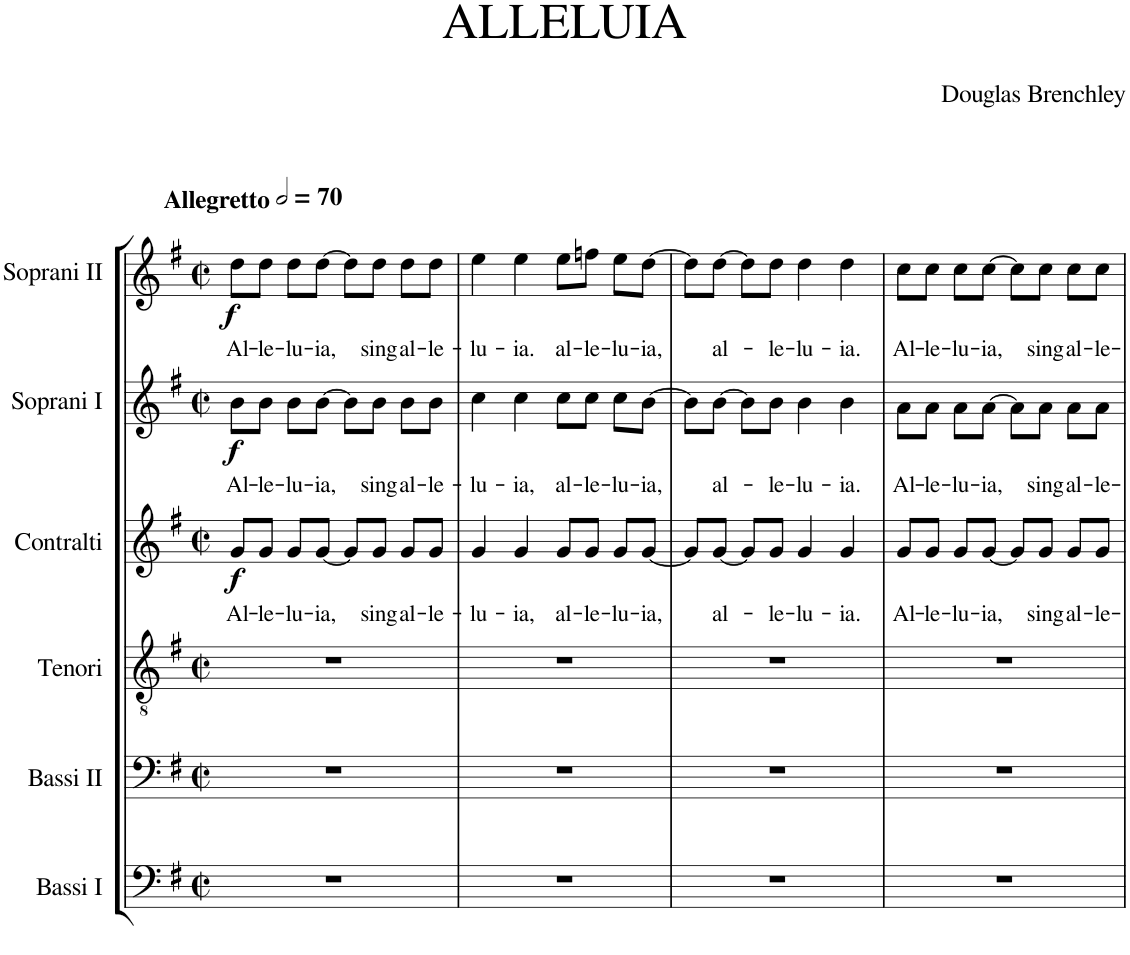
**kern	**kern	**kern	**kern	**text	**dynam	**kern	**text	**dynam	**kern	**text	**dynam
*part6	*part5	*part4	*part3	*part3	*part3	*part2	*part2	*part2	*part1	*part1	*part1
*staff6	*staff5	*staff4	*staff3	*staff3	*staff3	*staff2	*staff2	*staff2	*staff1	*staff1	*staff1
*I"Bassi I	*I"Bassi II	*I"Tenori	*I"Contralti	*	*	*I"Soprani I	*	*	*I"Soprani II	*	*
*clefF4	*clefF4	*clefGv2	*clefG2	*	*	*clefG2	*	*	*clefG2	*	*
*	*	*	*	*	*	*Trd1c2	*	*	*Trd1c2	*	*
*k[f#]	*k[f#]	*k[f#]	*k[f#]	*	*	*k[f#]	*	*	*k[f#]	*	*
*G:	*G:	*G:	*G:	*	*	*G:	*	*	*G:	*	*
*M2/2	*M2/2	*M2/2	*M2/2	*	*	*M2/2	*	*	*M2/2	*	*
*met(c|)	*met(c|)	*met(c|)	*met(c|)	*	*	*met(c|)	*	*	*met(c|)	*	*
*MM140	*MM140	*MM140	*MM140	*	*	*MM140	*	*	*MM140	*	*
=1	=1	=1	=1	=1	=1	=1	=1	=1	=1	=1	=1
!	!	!	!	!	!	!	!	!	!LO:TX:a:B:t=Allegretto	!	!
!	!	!	!	!LO:LY:b	!LO:DY:b	!	!LO:LY:b	!LO:DY:b	!	!LO:LY:b	!LO:DY:b
1r	1r	1r	8g/L	Al-	f	8b\L	Al-	f	8dd\L	Al-	f
!	!	!	!	!LO:LY:b	!	!	!LO:LY:b	!	!	!LO:LY:b	!
.	.	.	8g/J	-le-	.	8b\J	-le-	.	8dd\J	-le-	.
!	!	!	!	!LO:LY:b	!	!	!LO:LY:b	!	!	!LO:LY:b	!
.	.	.	8g/L	-lu-	.	8b\L	-lu-	.	8dd\L	-lu-	.
!	!	!	!	!LO:LY:b	!	!	!LO:LY:b	!	!	!LO:LY:b	!
.	.	.	[8g/J	-ia,	.	[8b\J	-ia,	.	[8dd\J	-ia,	.
.	.	.	8g/L]	.	.	8b\L]	.	.	8dd\L]	.	.
!	!	!	!	!LO:LY:b	!	!	!LO:LY:b	!	!	!LO:LY:b	!
.	.	.	8g/J	sing	.	8b\J	sing	.	8dd\J	sing	.
!	!	!	!	!LO:LY:b	!	!	!LO:LY:b	!	!	!LO:LY:b	!
.	.	.	8g/L	al-	.	8b\L	al-	.	8dd\L	al-	.
!	!	!	!	!LO:LY:b	!	!	!LO:LY:b	!	!	!LO:LY:b	!
.	.	.	8g/J	-le-	.	8b\J	-le-	.	8dd\J	-le-	.
=2	=2	=2	=2	=2	=2	=2	=2	=2	=2	=2	=2
!	!	!	!	!LO:LY:b	!	!	!LO:LY:b	!	!	!LO:LY:b	!
1r	1r	1r	4g/	-lu-	.	4cc\	-lu-	.	4ee\	-lu-	.
!	!	!	!	!LO:LY:b	!	!	!LO:LY:b	!	!	!LO:LY:b	!
.	.	.	4g/	-ia,	.	4cc\	-ia,	.	4ee\	-ia.	.
!	!	!	!	!LO:LY:b	!	!	!LO:LY:b	!	!	!LO:LY:b	!
.	.	.	8g/L	al-	.	8cc\L	al-	.	8ee\L	al-	.
!	!	!	!	!LO:LY:b	!	!	!LO:LY:b	!	!	!LO:LY:b	!
.	.	.	8g/J	-le-	.	8cc\J	-le-	.	8ffn\J	-le-	.
!	!	!	!	!LO:LY:b	!	!	!LO:LY:b	!	!	!LO:LY:b	!
.	.	.	8g/L	-lu-	.	8cc\L	-lu-	.	8ee\L	-lu-	.
!	!	!	!	!LO:LY:b	!	!	!LO:LY:b	!	!	!LO:LY:b	!
.	.	.	[8g/J	-ia,	.	[8b\J	-ia,	.	[8dd\J	-ia,	.
=3	=3	=3	=3	=3	=3	=3	=3	=3	=3	=3	=3
1r	1r	1r	8g/L]	.	.	8b\L]	.	.	8dd\L]	.	.
!	!	!	!	!LO:LY:b	!	!	!LO:LY:b	!	!	!LO:LY:b	!
.	.	.	[8g/J	al-	.	[8b\J	al-	.	[8dd\J	al-	.
.	.	.	8g/L]	.	.	8b\L]	.	.	8dd\L]	.	.
!	!	!	!	!LO:LY:b	!	!	!LO:LY:b	!	!	!LO:LY:b	!
.	.	.	8g/J	-le-	.	8b\J	-le-	.	8dd\J	le-	.
!	!	!	!	!LO:LY:b	!	!	!LO:LY:b	!	!	!LO:LY:b	!
.	.	.	4g/	-lu-	.	4b\	-lu-	.	4dd\	lu-	.
!	!	!	!	!LO:LY:b	!	!	!LO:LY:b	!	!	!LO:LY:b	!
.	.	.	4g/	-ia.	.	4b\	-ia.	.	4dd\	-ia.	.
=4	=4	=4	=4	=4	=4	=4	=4	=4	=4	=4	=4
!	!	!	!	!LO:LY:b	!	!	!LO:LY:b	!	!	!LO:LY:b	!
1r	1r	1r	8g/L	Al-	.	8a\L	Al-	.	8cc\L	Al-	.
!	!	!	!	!LO:LY:b	!	!	!LO:LY:b	!	!	!LO:LY:b	!
.	.	.	8g/J	-le-	.	8a\J	-le-	.	8cc\J	-le-	.
!	!	!	!	!LO:LY:b	!	!	!LO:LY:b	!	!	!LO:LY:b	!
.	.	.	8g/L	-lu-	.	8a\L	-lu-	.	8cc\L	-lu-	.
!	!	!	!	!LO:LY:b	!	!	!LO:LY:b	!	!	!LO:LY:b	!
.	.	.	[8g/J	-ia,	.	[8a\J	-ia,	.	[8cc\J	-ia,	.
.	.	.	8g/L]	.	.	8a\L]	.	.	8cc\L]	.	.
!	!	!	!	!LO:LY:b	!	!	!LO:LY:b	!	!	!LO:LY:b	!
.	.	.	8g/J	sing	.	8a\J	sing	.	8cc\J	sing	.
!	!	!	!	!LO:LY:b	!	!	!LO:LY:b	!	!	!LO:LY:b	!
.	.	.	8g/L	al-	.	8a\L	al-	.	8cc\L	al-	.
!	!	!	!	!LO:LY:b	!	!	!LO:LY:b	!	!	!LO:LY:b	!
.	.	.	8g/J	-le-	.	8a\J	-le-	.	8cc\J	-le-	.
=	=	=	=	=	=	=	=	=	=	=	=
*-	*-	*-	*-	*-	*-	*-	*-	*-	*-	*-	*-
